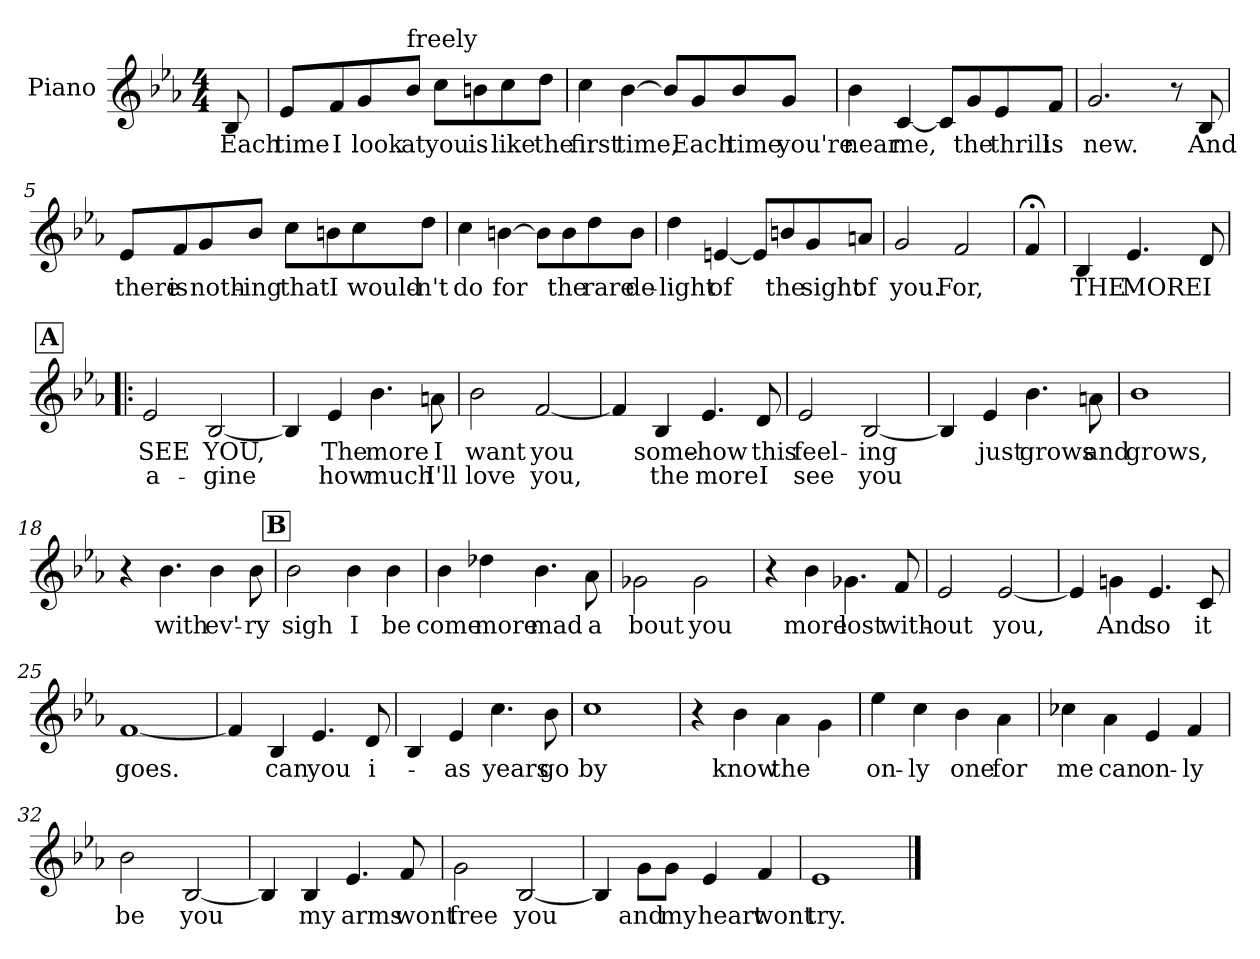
**kern	**text	**text
*part1	*part1	*part1
*staff1	*staff1	*staff1
*I"Piano	*	*
*I'Pno	*	*
*clefG2	*	*
*k[b-e-a-]	*	*
*E-:	*	*
*M4/4	*	*
*MM118	*	*
=	=	=
!	!LO:LY:b	!
8B-/	Each	.
=1	=1	=1
!	!LO:LY:b	!
8e-/L	time	.
!	!LO:LY:b	!
8f/	I	.
!	!LO:LY:b	!
8g/	look	.
!LO:TX:t=freely	!	!
!	!LO:LY:b	!
8b-/J	at	.
!	!LO:LY:b	!
8cc\L	you	.
!	!LO:LY:b	!
8bn\	is	.
!	!LO:LY:b	!
8cc\	like	.
!	!LO:LY:b	!
8dd\J	the	.
=2	=2	=2
!	!LO:LY:b	!
4cc\	first	.
!	!LO:LY:b	!
[4b-\	time,	.
8b-/L]	.	.
!	!LO:LY:b	!
8g/	Each	.
!	!LO:LY:b	!
8b-/	time	.
!	!LO:LY:b	!
8g/J	you're	.
!!LO:LB:g=z
=3	=3	=3
!	!LO:LY:b	!
4b-\	near	.
!	!LO:LY:b	!
[4c/	me,	.
8c/L]	.	.
!	!LO:LY:b	!
8g/	the	.
!	!LO:LY:b	!
8e-/	thrill	.
!	!LO:LY:b	!
8f/J	is	.
=4	=4	=4
!	!LO:LY:b	!
2.g/	new.	.
8r	.	.
!	!LO:LY:b	!
8B-/	And	.
=5	=5	=5
!	!LO:LY:b	!
8e-/L	there	.
!	!LO:LY:b	!
8f/	is	.
!	!LO:LY:b	!
8g/	noth-	.
!	!LO:LY:b	!
8b-/J	-ing	.
!	!LO:LY:b	!
8cc\L	that	.
!	!LO:LY:b	!
8bn\	I	.
!	!LO:LY:b	!
8cc\	would-	.
!	!LO:LY:b	!
8dd\J	-n't	.
!!LO:LB:g=z
=6	=6	=6
!	!LO:LY:b	!
4cc\	do	.
!	!LO:LY:b	!
[4bn\	for	.
8b\L]	.	.
!	!LO:LY:b	!
8b\	the	.
!	!LO:LY:b	!
8dd\	rare	.
!	!LO:LY:b	!
8b\J	de-	.
=7	=7	=7
!	!LO:LY:b	!
4dd\	-light	.
!	!LO:LY:b	!
[4en/	of	.
8e/L]	.	.
!	!LO:LY:b	!
8bn/	the	.
!	!LO:LY:b	!
8g/	sight	.
!	!LO:LY:b	!
8an/J	of	.
=8	=8	=8
!	!LO:LY:b	!
2g/	you.	.
!	!LO:LY:b	!
2f/	For,	.
=9	=9	=9
4f;</	.	.
!!LO:LB:g=z
=10	=10	=10
!	!LO:LY:b	!
4B-/	THE	.
!	!LO:LY:b	!
4.e-/	MORE	.
!	!LO:LY:b	!
8d/	I	.
!!LO:REH:place=s1:a:B:fs=14:t=A
=11!|:	=11!|:	=11!|:
!	!LO:LY:b	!LO:LY:b
2e-/	SEE	a-
!	!LO:LY:b	!LO:LY:b
[2B-/	YOU,	-gine
=12	=12	=12
4B-/]	.	.
!	!LO:LY:b	!LO:LY:b
4e-/	The	how
!	!LO:LY:b	!LO:LY:b
4.b-\	more	much
!	!LO:LY:b	!LO:LY:b
8an\	I	I'll
=13	=13	=13
!	!LO:LY:b	!LO:LY:b
2b-\	want	love
!	!LO:LY:b	!LO:LY:b
[2f/	you	you,
=14	=14	=14
4f/]	.	.
!	!LO:LY:b	!LO:LY:b
4B-/	some-	the
!	!LO:LY:b	!LO:LY:b
4.e-/	-how	more
!	!LO:LY:b	!LO:LY:b
8d/	this	I
!!LO:LB:g=z
=15	=15	=15
!	!LO:LY:b	!LO:LY:b
2e-/	feel-	see
!	!LO:LY:b	!LO:LY:b
[2B-/	-ing	you
=16	=16	=16
4B-/]	.	.
!	!LO:LY:b	!
4e-/	just	.
!	!LO:LY:b	!
4.b-\	grows	.
!	!LO:LY:b	!
8an\	and	.
=17	=17	=17
!	!LO:LY:b	!
1b-	grows,	.
=18	=18	=18
4r	.	.
!	!LO:LY:b	!
4.b-\	with	.
!	!LO:LY:b	!
4b-\	ev'-	.
!	!LO:LY:b	!
8b-\	-ry	.
!!LO:REH:place=s1:a:B:fs=14:t=B
=19	=19	=19
!	!LO:LY:b	!
2b-\	sigh	.
!	!LO:LY:b	!
4b-\	I	.
!	!LO:LY:b	!
4b-\	be	.
!!LO:LB:g=z
=20	=20	=20
!	!LO:LY:b	!
4b-\	come	.
!	!LO:LY:b	!
4dd-X\	more	.
!	!LO:LY:b	!
4.b-\	mad	.
!	!LO:LY:b	!
8a-\	a	.
=21	=21	=21
!	!LO:LY:b	!
2g-X\	bout	.
!	!LO:LY:b	!
2g-\	you	.
=22	=22	=22
4r	.	.
!	!LO:LY:b	!
4b-\	more	.
!	!LO:LY:b	!
4.g-X\	lost	.
!	!LO:LY:b	!
8f/	with-	.
=23	=23	=23
!	!LO:LY:b	!
2e-/	-out	.
!	!LO:LY:b	!
[2e-/	you,	.
=24	=24	=24
4e-/]	.	.
!	!LO:LY:b	!
4gn\	And	.
!	!LO:LY:b	!
4.e-/	so	.
!	!LO:LY:b	!
8c/	it	.
=25	=25	=25
!	!LO:LY:b	!
[1f	goes.	.
!!LO:LB:g=z
=26	=26	=26
4f/]	.	.
!	!LO:LY:b	!
4B-/	can	.
!	!LO:LY:b	!
4.e-/	you	.
!	!LO:LY:b	!
8d/	i-	.
=27	=27	=27
4B-/	.	.
!	!LO:LY:b	!
4e-/	as	.
!	!LO:LY:b	!
4.cc\	years	.
!	!LO:LY:b	!
8b-\	go	.
=28	=28	=28
!	!LO:LY:b	!
1cc	by	.
=29	=29	=29
4r	.	.
!	!LO:LY:b	!
4b-\	know	.
!	!LO:LY:b	!
4a-\	the	.
4g\	.	.
=30	=30	=30
!	!LO:LY:b	!
4ee-\	on-	.
!	!LO:LY:b	!
4cc\	-ly	.
!	!LO:LY:b	!
4b-\	one	.
!	!LO:LY:b	!
4a-\	for	.
=31	=31	=31
!	!LO:LY:b	!
4cc-X\	me	.
!	!LO:LY:b	!
4a-\	can	.
!	!LO:LY:b	!
4e-/	on-	.
!	!LO:LY:b	!
4f/	-ly	.
!!LO:LB:g=z
=32	=32	=32
!	!LO:LY:b	!
2b-\	be	.
!	!LO:LY:b	!
[2B-/	you	.
=33	=33	=33
4B-/]	.	.
!	!LO:LY:b	!
4B-/	my	.
!	!LO:LY:b	!
4.e-/	arms	.
!	!LO:LY:b	!
8f/	wont	.
=34	=34	=34
!	!LO:LY:b	!
2g\	free	.
!	!LO:LY:b	!
[2B-/	you	.
=35	=35	=35
4B-/]	.	.
!	!LO:LY:b	!
8g\L	and	.
!	!LO:LY:b	!
8g\J	my	.
!	!LO:LY:b	!
4e-/	heart	.
!	!LO:LY:b	!
4f/	wont	.
=36	=36	=36
!	!LO:LY:b	!
1e-	try.	.
==	==	==
*-	*-	*-
